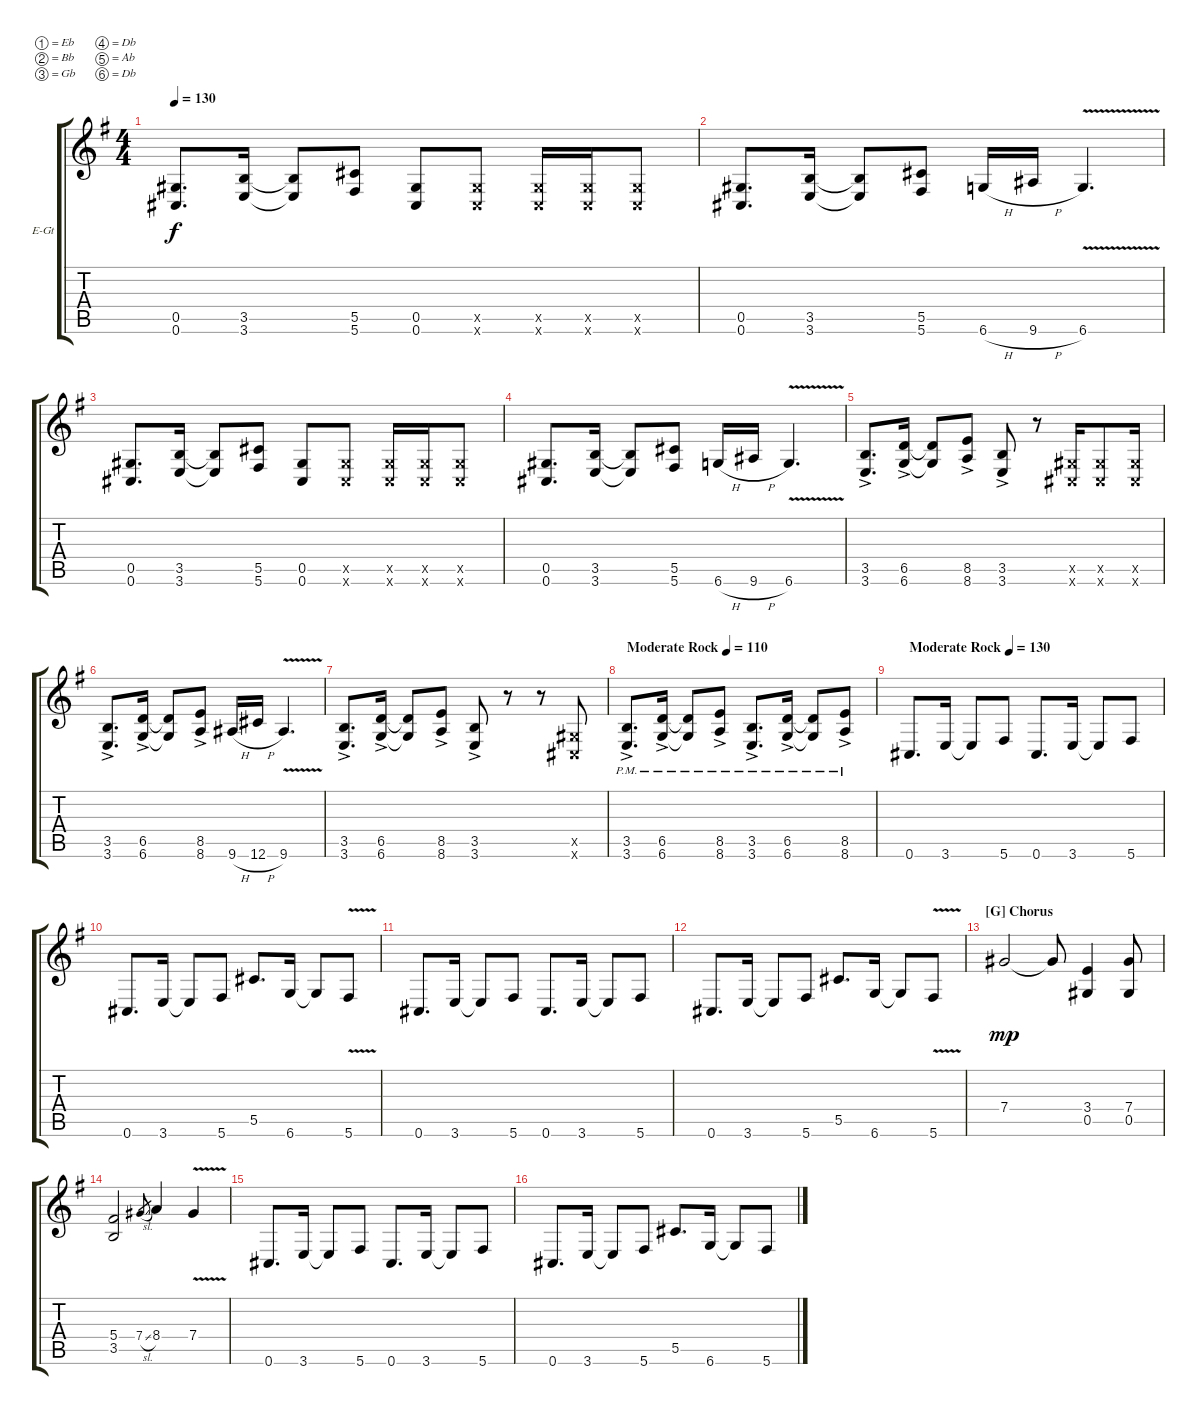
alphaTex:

\bracketExtendMode groupsimilarinstruments
\firstSystemTrackNameOrientation horizontal
\otherSystemsTrackNameOrientation horizontal
\track ("Gt 2" "E-Gt") {instrument distortionguitar}
\staff {score tabs}
\tuning (Eb4 Bb3 Gb3 Db3 Ab2 Db2)
\ts (4 4)
\tempo 130
\clef g2
\scale
1.05549
\ks g
(0.5 0.6).8{d dy f} (3.5 3.6).16 (3.5{t} 3.6{t}).8 (5.5 5.6).8 (0.5 0.6).8 (0.6{x} 0.5{x}).8 (0.6{x} 0.5{x}).16 (0.6{x} 0.5{x}).16 (0.6{x} 0.5{x}).8 |
\scale
0.944515 (0.5 0.6).8{d} (3.5 3.6).16 (3.5{t} 3.6{t}).8 (5.5 5.6).8 6.6{h}.16 9.6{h}.16 6.6{v}.4{d} |
\scale
1.05549 (0.5 0.6).8{d} (3.5 3.6).16 (3.5{t} 3.6{t}).8 (5.5 5.6).8 (0.5 0.6).8 (0.6{x} 0.5{x}).8 (0.6{x} 0.5{x}).16 (0.6{x} 0.5{x}).16 (0.6{x} 0.5{x}).8 |
\scale
0.944515 (0.5 0.6).8{d} (3.5 3.6).16 (3.5{t} 3.6{t}).8 (5.5 5.6).8 6.6{h}.16 9.6{h}.16 6.6{v}.4{d} |
\scale
1.05549 (3.5 3.6{ac}).8{d} (6.5{ac} 6.6{ac}).16 (6.5{t} 6.6{t}).8 (8.6{ac} 8.5{ac}).8 (3.6{ac} 3.5{ac}).8 r.8 (0.6{x} 0.5{x}).16 (0.6{x} 0.5{x}).8 (0.6{x} 0.5{x}).16 |
\scale
0.944515 (3.5 3.6{ac}).8{d} (6.5{ac} 6.6{ac}).16 (6.5{t} 6.6{t}).8 (8.6{ac} 8.5{ac}).8 9.6{h}.16 12.6{h}.16 9.6{v}.4{d} |
\scale
1.05549 (3.5 3.6{ac}).8{d} (6.5{ac} 6.6{ac}).16 (6.5{t} 6.6{t}).8 (8.6{ac} 8.5{ac}).8 (3.6{ac} 3.5{ac}).8 r.8 r.8 (0.6{x} 0.5{x}).8 |
\tempo (110 "Moderate Rock")
\scale
0.944515 (3.5{pm} 3.6{ac pm}).8{d} (6.5{ac pm} 6.6{ac pm}).16 (6.5{pm t} 6.6{pm t}).8 (8.6{ac pm} 8.5{ac pm}).8 (3.5{pm} 3.6{ac pm}).8{d} (6.5{ac pm} 6.6{ac pm}).16 (6.5{pm t} 6.6{pm t}).8 (8.6{ac pm} 8.5{ac pm}).8 |
\tempo (130 "Moderate Rock")
\scale
1.05549 0.6.8{d} 3.6.16 3.6{t}.8 5.6.8 0.6.8{d} 3.6.16 3.6{t}.8 5.6.8 |
\scale
0.944515 0.6.8{d} 3.6.16 3.6{t}.8 5.6.8 5.5.8{d} 6.6.16 6.6{t}.8 5.6{v}.8 |
\scale
1.05549 0.6.8{d} 3.6.16 3.6{t}.8 5.6.8 0.6.8{d} 3.6.16 3.6{t}.8 5.6.8 |
\scale
0.944515 0.6.8{d} 3.6.16 3.6{t}.8 5.6.8 5.5.8{d} 6.6.16 6.6{t}.8 5.6{v}.8 |
\section ("G" "Chorus")
\scale
1.05549 7.4.2{dy mp} 7.4{t}.8 (3.4 0.5).4 (0.5 7.4).8 |
\scale
0.944515 (3.5 5.4).2 7.4{sl}.8{gr} 8.4.4 7.4{v}.4 |
\scale
1.05549 0.6.8{d} 3.6.16 3.6{t}.8 5.6.8 0.6.8{d} 3.6.16 3.6{t}.8 5.6.8 |
\scale
0.944515 0.6.8{d} 3.6.16 3.6{t}.8 5.6.8 5.5.8{d} 6.6.16 6.6{t}.8 5.6.8
